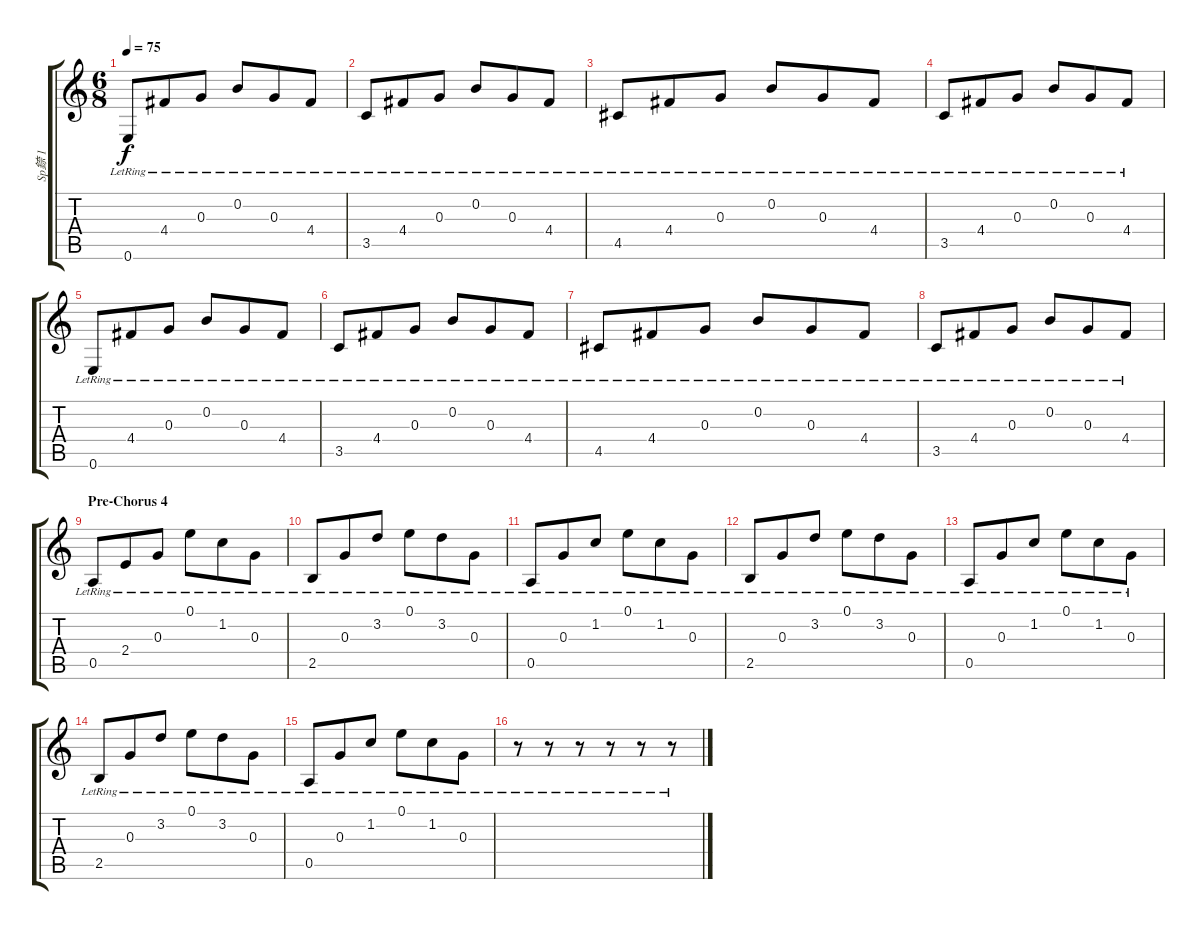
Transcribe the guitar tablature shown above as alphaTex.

\track ("Sp錼 1" "Sp錼 1") {instrument electricguitarclean}
\staff {score tabs}
\tuning (E4 B3 G3 D3 A2 E2) {hide}
\ts (6 8)
\tempo 75
\clef g2
\ks c
0.6{lr}.8{dy f} 4.4{lr}.8 0.3{lr}.8 0.2{lr}.8 0.3{lr}.8 4.4{lr}.8 |
3.5{lr}.8 4.4{lr}.8 0.3{lr}.8 0.2{lr}.8 0.3{lr}.8 4.4{lr}.8 |
4.5{lr}.8 4.4{lr}.8 0.3{lr}.8 0.2{lr}.8 0.3{lr}.8 4.4{lr}.8 |
3.5{lr}.8 4.4{lr}.8 0.3{lr}.8 0.2{lr}.8 0.3{lr}.8 4.4{lr}.8 |
0.6{lr}.8 4.4{lr}.8 0.3{lr}.8 0.2{lr}.8 0.3{lr}.8 4.4{lr}.8 |
3.5{lr}.8 4.4{lr}.8 0.3{lr}.8 0.2{lr}.8 0.3{lr}.8 4.4{lr}.8 |
4.5{lr}.8 4.4{lr}.8 0.3{lr}.8 0.2{lr}.8 0.3{lr}.8 4.4{lr}.8 |
3.5{lr}.8 4.4{lr}.8 0.3{lr}.8 0.2{lr}.8 0.3{lr}.8 4.4{lr}.8 |
\section ("" "Pre-Chorus 4")
0.5{lr}.8 2.4{lr}.8 0.3{lr}.8 0.1{lr}.8 1.2{lr}.8 0.3{lr}.8 |
2.5{lr}.8 0.3{lr}.8 3.2{lr}.8 0.1{lr}.8 3.2{lr}.8 0.3{lr}.8 |
0.5{lr}.8 0.3{lr}.8 1.2{lr}.8 0.1{lr}.8 1.2{lr}.8 0.3{lr}.8 |
2.5{lr}.8 0.3{lr}.8 3.2{lr}.8 0.1{lr}.8 3.2{lr}.8 0.3{lr}.8 |
0.5{lr}.8 0.3{lr}.8 1.2{lr}.8 0.1{lr}.8 1.2{lr}.8 0.3{lr}.8 |
2.5{lr}.8 0.3{lr}.8 3.2{lr}.8 0.1{lr}.8 3.2{lr}.8 0.3{lr}.8 |
0.5{lr}.8 0.3{lr}.8 1.2{lr}.8 0.1{lr}.8 1.2{lr}.8 0.3{lr}.8 |
r.8 r.8 r.8 r.8 r.8 r.8
